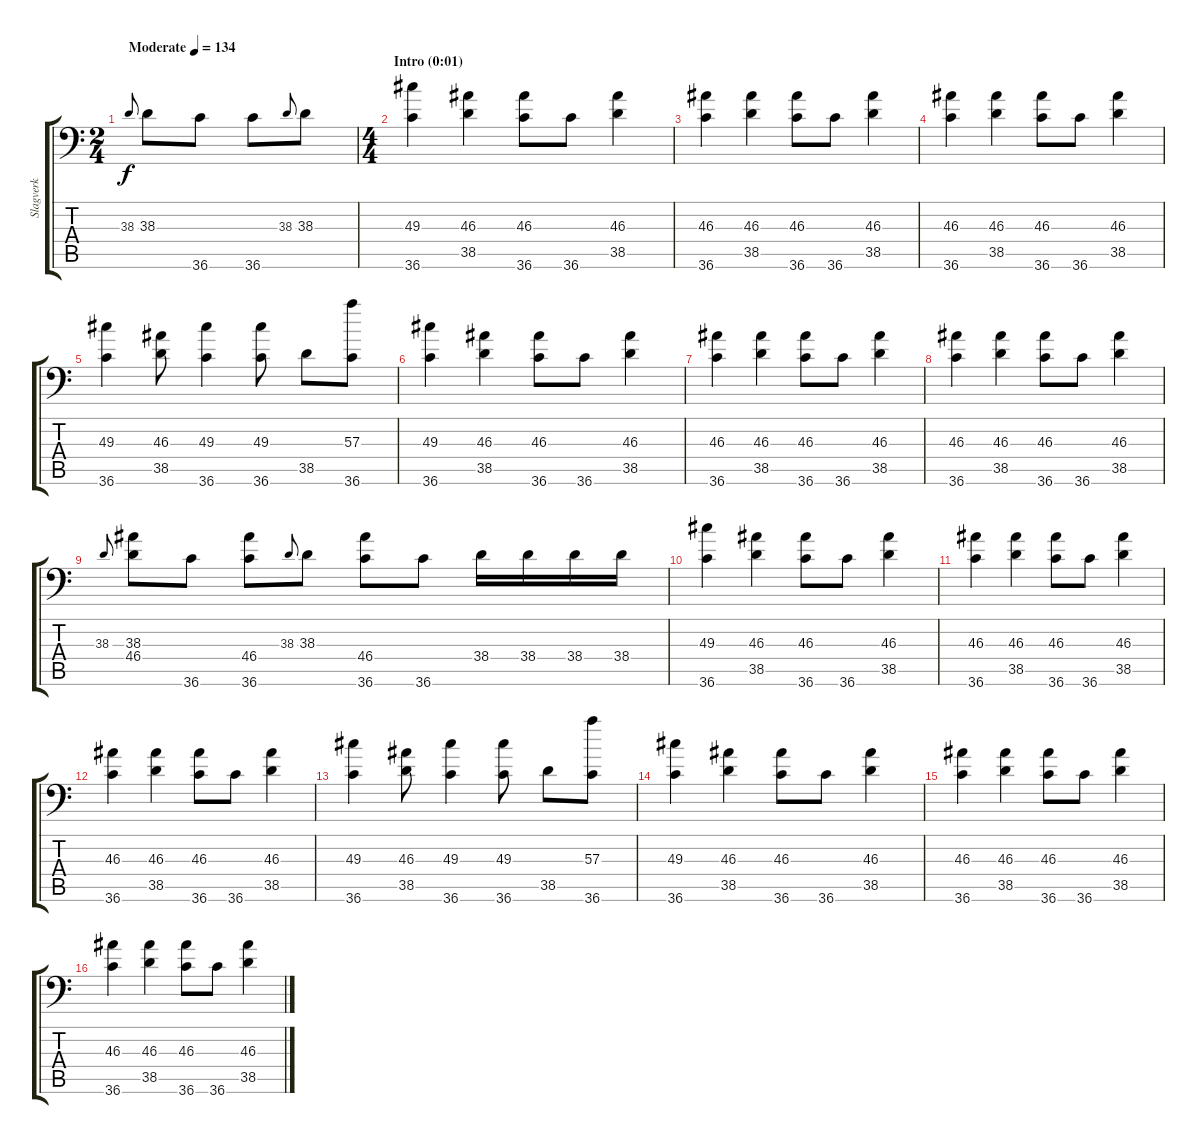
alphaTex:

\track ("Slagverk" "Slagverk") {instrument acousticgrandpiano}
\staff {score tabs}
\tuning (C-1 C-1 C-1 C-1 C-1 C-1) {hide}
\ts (2 4)
\tempo (134 "Moderate")
\clef f4
\ks c
38.3.8{gr onbeat dy f instrument acousticgrandpiano} 38.3.8 36.6.8 36.6.8 38.3.8{gr onbeat} 38.3.8 |
\ts (4 4)
\section ("" "Intro (0:01)")
(49.3 36.6).4 (46.3 38.5).4 (46.3 36.6).8 36.6.8 (46.3 38.5).4 |
(46.3 36.6).4 (46.3 38.5).4 (46.3 36.6).8 36.6.8 (46.3 38.5).4 |
(46.3 36.6).4 (46.3 38.5).4 (46.3 36.6).8 36.6.8 (46.3 38.5).4 |
(49.3 36.6).4 (46.3 38.5).8 (49.3 36.6).4 (49.3 36.6).8 38.5.8 (57.3 36.6).8 |
(49.3 36.6).4 (46.3 38.5).4 (46.3 36.6).8 36.6.8 (46.3 38.5).4 |
(46.3 36.6).4 (46.3 38.5).4 (46.3 36.6).8 36.6.8 (46.3 38.5).4 |
(46.3 36.6).4 (46.3 38.5).4 (46.3 36.6).8 36.6.8 (46.3 38.5).4 |
38.3.8{gr onbeat} (38.3 46.4).8 36.6.8 (46.4 36.6).8 38.3.8{gr onbeat} 38.3.8 (46.4 36.6).8 36.6.8 38.4.16 38.4.16 38.4.16 38.4.16 |
(49.3 36.6).4 (46.3 38.5).4 (46.3 36.6).8 36.6.8 (46.3 38.5).4 |
(46.3 36.6).4 (46.3 38.5).4 (46.3 36.6).8 36.6.8 (46.3 38.5).4 |
(46.3 36.6).4 (46.3 38.5).4 (46.3 36.6).8 36.6.8 (46.3 38.5).4 |
(49.3 36.6).4 (46.3 38.5).8 (49.3 36.6).4 (49.3 36.6).8 38.5.8 (57.3 36.6).8 |
(49.3 36.6).4 (46.3 38.5).4 (46.3 36.6).8 36.6.8 (46.3 38.5).4 |
(46.3 36.6).4 (46.3 38.5).4 (46.3 36.6).8 36.6.8 (46.3 38.5).4 |
(46.3 36.6).4 (46.3 38.5).4 (46.3 36.6).8 36.6.8 (46.3 38.5).4
